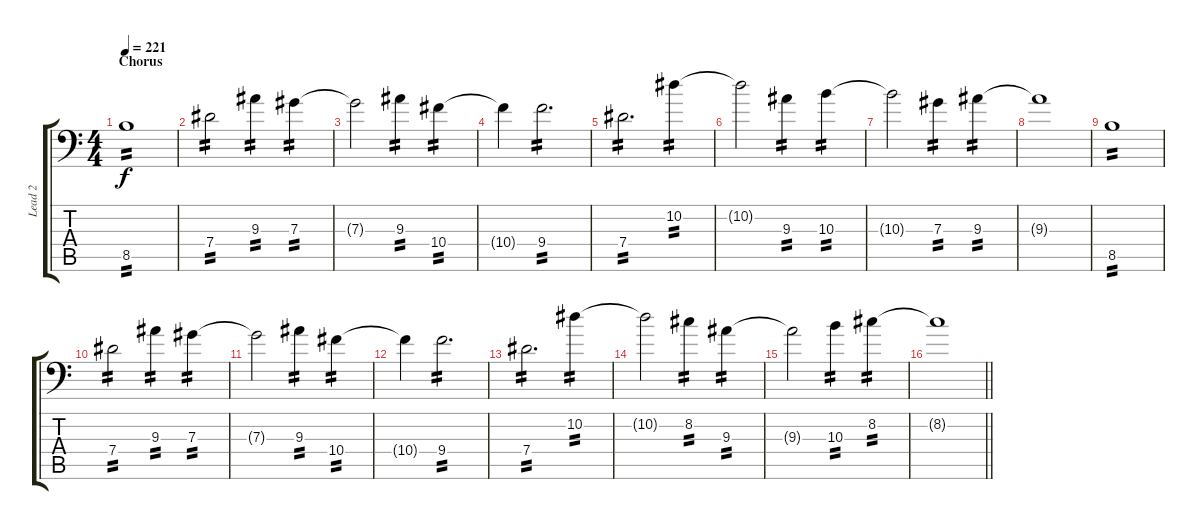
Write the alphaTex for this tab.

\track ("Lead 2" "Lead 2") {instrument overdrivenguitar}
\staff {score tabs}
\tuning (Bb3 F3 Db3 Ab2 Eb2 Bb1) {hide}
\ts (4 4)
\section ("" "Chorus")
\tempo 221
\clef f4
\ks c
8.5.1{tp 2 dy f} |
7.4.2{tp 2} 9.3.4{tp 2} 7.3.4{tp 2} |
7.3{t}.2 9.3.4{tp 2} 10.4.4{tp 2} |
10.4{t}.4 9.4.2{d tp 2} |
7.4.2{d tp 2} 10.2.4{tp 2} |
10.2{t}.2 9.3.4{tp 2} 10.3.4{tp 2} |
10.3{t}.2 7.3.4{tp 2} 9.3.4{tp 2} |
9.3{t}.1 |
8.5.1{tp 2} |
7.4.2{tp 2} 9.3.4{tp 2} 7.3.4{tp 2} |
7.3{t}.2 9.3.4{tp 2} 10.4.4{tp 2} |
10.4{t}.4 9.4.2{d tp 2} |
7.4.2{d tp 2} 10.2.4{tp 2} |
10.2{t}.2 8.2.4{tp 2} 9.3.4{tp 2} |
9.3{t}.2 10.3.4{tp 2} 8.2.4{tp 2} |
\barLineRight lightlight
8.2{t}.1
